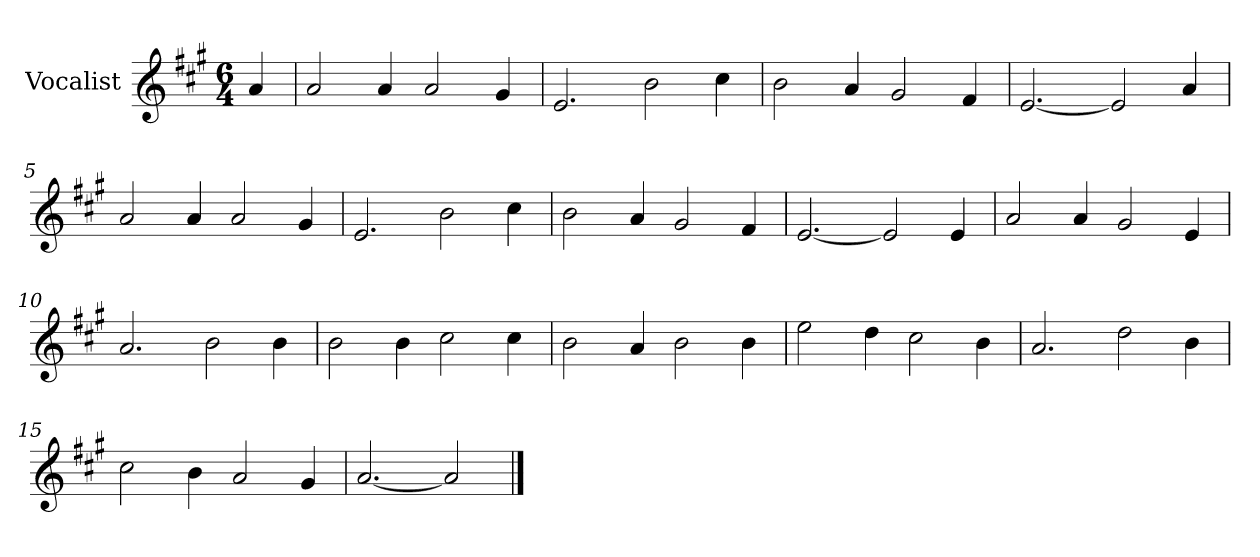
**kern
*part1
*staff1
*I"Vocalist
*k[f#c#g#]
*A:
*M6/4
=
4a
=1
2a
4a
2a
4g#
=2
2.e
2b
4cc#
=3
2b
4a
2g#
4f#
=4
[2.e
2e]
4a
=5
2a
4a
2a
4g#
=6
2.e
2b
4cc#
=7
2b
4a
2g#
4f#
=8
[2.e
2e]
4e
=9
2a
4a
2g#
4e
=10
2.a
2b
4b
=11
2b
4b
2cc#
4cc#
=12
2b
4a
2b
4b
=13
2ee
4dd
2cc#
4b
=14
2.a
2dd
4b
=15
2cc#
4b
2a
4g#
=16
[2.a
2a]
==
*-
